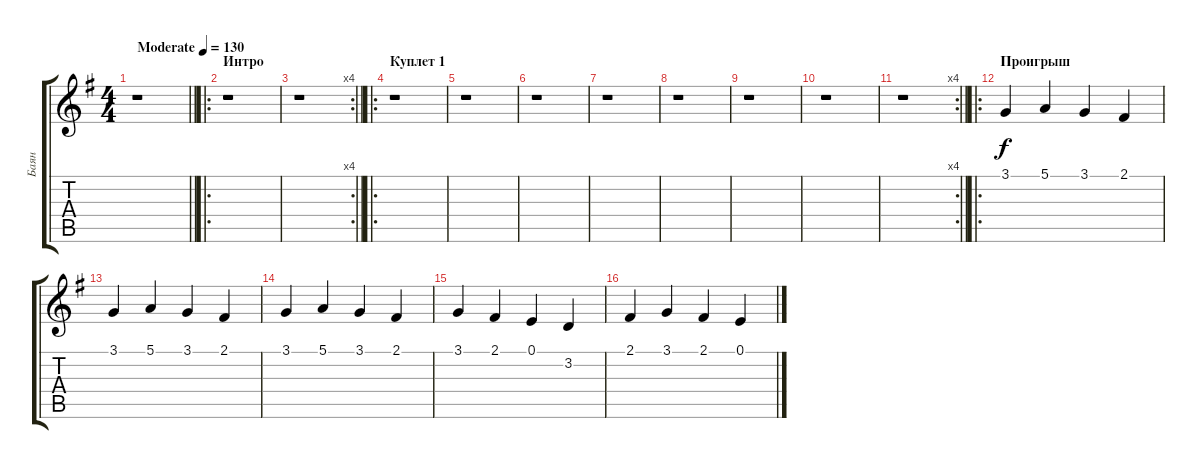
\track ("Баян" "Баян") {instrument accordion}
\staff {score tabs}
\tuning (E4 B3 G3 D3 A2 E2) {hide}
\ts (4 4)
\tempo (130 "Moderate")
\clef g2
\barLineRight lightlight
\ks eminor
r.1{dy f instrument accordion} |
\ro
\section ("" "Интро")
r.1 |
\rc 4
\barLineRight lightlight
r.1 |
\ro
\section ("" "Куплет 1")
r.1 |
r.1 |
r.1 |
r.1 |
r.1 |
r.1 |
r.1 |
\rc 4
\barLineRight lightlight
r.1 |
\ro
\section ("" "Проигрыш")
3.1.4 5.1.4 3.1.4 2.1.4 |
3.1.4 5.1.4 3.1.4 2.1.4 |
3.1.4 5.1.4 3.1.4 2.1.4 |
3.1.4 2.1.4 0.1.4 3.2.4 |
2.1.4 3.1.4 2.1.4 0.1.4
